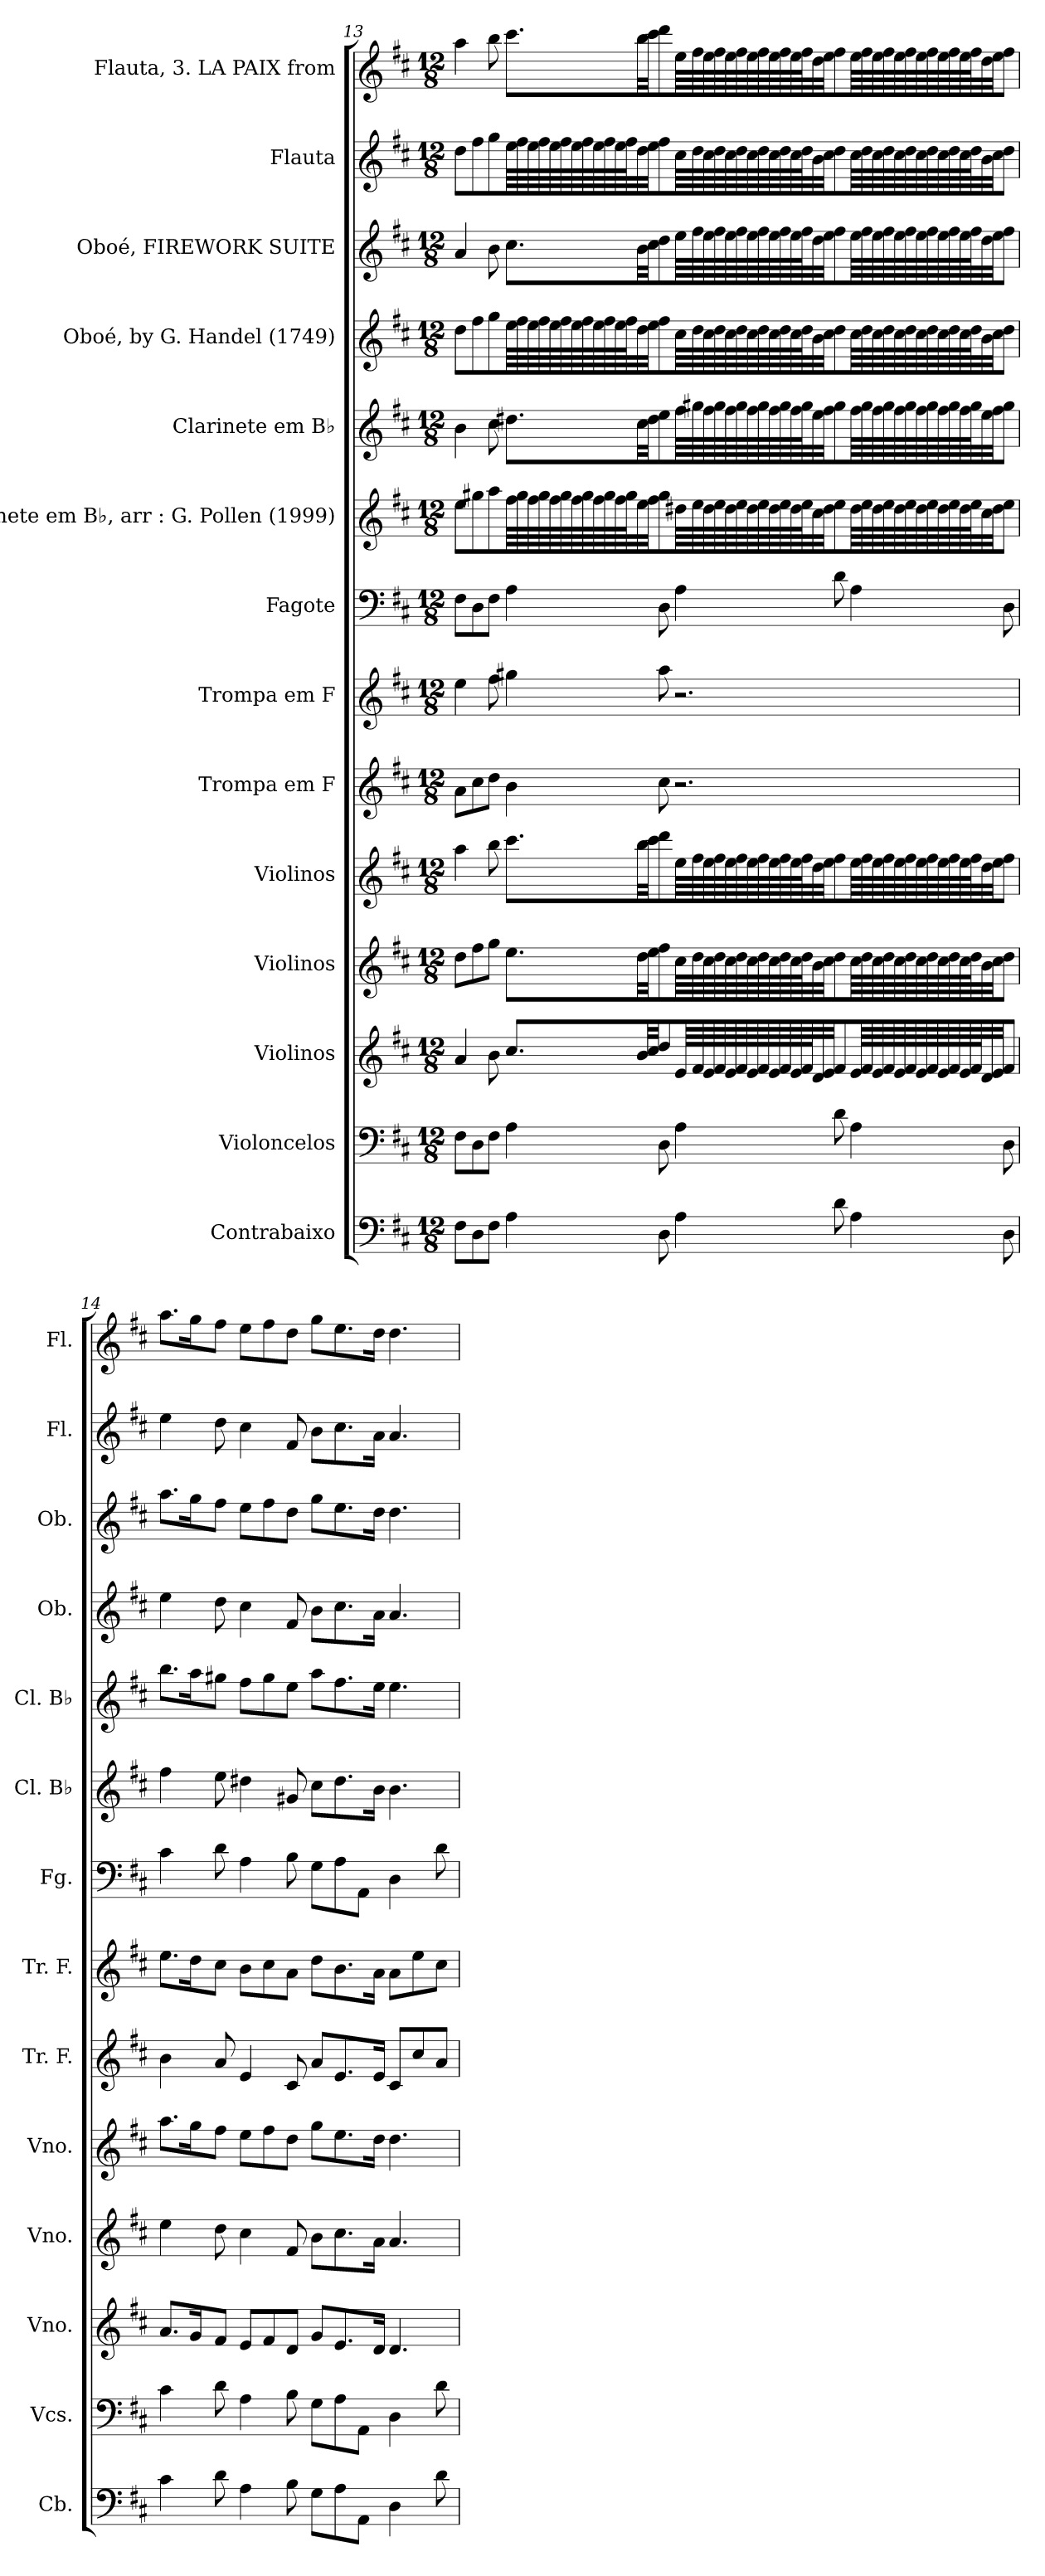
**kern	**kern	**kern	**kern	**kern	**kern	**kern	**kern	**kern	**kern	**kern	**kern	**kern	**kern
*part14	*part13	*part12	*part11	*part10	*part9	*part8	*part7	*part6	*part5	*part4	*part3	*part2	*part1
*staff14	*staff13	*staff12	*staff11	*staff10	*staff9	*staff8	*staff7	*staff6	*staff5	*staff4	*staff3	*staff2	*staff1
*I"Contrabaixo	*I"Violoncelos	*I"Violinos	*I"Violinos	*I"Violinos	*I"Trompa em F	*I"Trompa em F	*I"Fagote	*I"Clarinete em B♭, arr : G. Pollen (1999)	*I"Clarinete em B♭	*I"Oboé, by G. Handel (1749)	*I"Oboé, FIREWORK SUITE	*I"Flauta	*I"Flauta, 3. LA PAIX from
*I'Cb.	*I'Vcs.	*I'Vno.	*I'Vno.	*I'Vno.	*I'Tr. F.	*I'Tr. F.	*I'Fg.	*I'Cl. B♭	*I'Cl. B♭	*I'Ob.	*I'Ob.	*I'Fl.	*I'Fl.
!!LO:PB:g=z
*clefF4	*clefF4	*clefG2	*clefG2	*clefG2	*clefG2	*clefG2	*clefF4	*clefG2	*clefG2	*clefG2	*clefG2	*clefG2	*clefG2
*ITrd7c12	*	*	*	*	*ITrd4c7	*ITrd4c7	*	*ITrd1c2	*ITrd1c2	*	*	*	*
*k[f#c#]	*k[f#c#]	*k[f#c#]	*k[f#c#]	*k[f#c#]	*k[f#]	*k[f#]	*k[f#c#]	*k[]	*k[]	*k[f#c#]	*k[f#c#]	*k[f#c#]	*k[f#c#]
*M12/8	*M12/8	*M12/8	*M12/8	*M12/8	*M12/8	*M12/8	*M12/8	*M12/8	*M12/8	*M12/8	*M12/8	*M12/8	*M12/8
*MM52	*MM52	*MM52	*MM52	*MM52	*MM52	*MM52	*MM52	*MM52	*MM52	*MM52	*MM52	*MM52	*MM52
=13	=13	=13	=13	=13	=13	=13	=13	=13	=13	=13	=13	=13	=13
8FF#\L	8F#\L	4a/	8dd\L	4aa\	8d\L	4a\	8F#\L	8dd\L	4a\	8dd\L	4a/	8dd\L	4aa\
8DD\	8D\	.	8ff#\	.	8f#\	.	8D\	8ff#X\	.	8ff#\	.	8ff#\	.
8FF#\J	8F#\J	8b\	8gg\J	8bb\	8g\J	8b\	8F#\J	8gg\	8b\	8gg\	8b\	8gg\	8bb\
4AA\	4A\	8.cc#/L	8.ee\L	8.ccc#\L	4e\	4cc#X\	4A\	64ee\LLL	8.cc#X\L	64ee\LLL	8.cc#\L	64ee\LLL	8.ccc#\L
.	.	.	.	.	.	.	.	64ff#\	.	64ff#\	.	64ff#\	.
.	.	.	.	.	.	.	.	64ee\	.	64ee\	.	64ee\	.
.	.	.	.	.	.	.	.	64ff#\	.	64ff#\	.	64ff#\	.
.	.	.	.	.	.	.	.	64ee\	.	64ee\	.	64ee\	.
.	.	.	.	.	.	.	.	64ff#\	.	64ff#\	.	64ff#\	.
.	.	.	.	.	.	.	.	64ee\	.	64ee\	.	64ee\	.
.	.	.	.	.	.	.	.	64ff#\	.	64ff#\	.	64ff#\	.
.	.	.	.	.	.	.	.	64ee\	.	64ee\	.	64ee\	.
.	.	.	.	.	.	.	.	64ff#\	.	64ff#\	.	64ff#\	.
.	.	.	.	.	.	.	.	64ee\	.	64ee\	.	64ee\	.
.	.	.	.	.	.	.	.	64ff#\J	.	64ff#\J	.	64ff#\J	.
.	.	32b/LL	32dd\LL	32bb\LL	.	.	.	32dd\	32b\LL	32dd\	32b\LL	32dd\	32bb\LL
.	.	32cc#/JJ	32ee\JJ	32ccc#\JJ	.	.	.	32ee\JJ	32cc#\JJ	32ee\JJ	32cc#\JJ	32ee\JJ	32ccc#\JJ
8DD\	8D\	8dd/	8ff#\	8ddd\	8f#\	8dd\	8D\	8ff#\	8dd\	8ff#\	8dd\	8ff#\	8ddd\
4AA\	4A\	64e/LLL	64cc#\LLL	64ee\LLL	2.r	2.r	4A\	64cc#X\LLL	64ee\LLL	64cc#\LLL	64ee\LLL	64cc#\LLL	64ee\LLL
.	.	64f#/	64dd\	64ff#\	.	.	.	64dd\	64ff#X\	64dd\	64ff#\	64dd\	64ff#\
.	.	64e/	64cc#\	64ee\	.	.	.	64cc#\	64ee\	64cc#\	64ee\	64cc#\	64ee\
.	.	64f#/	64dd\	64ff#\	.	.	.	64dd\	64ff#\	64dd\	64ff#\	64dd\	64ff#\
.	.	64e/	64cc#\	64ee\	.	.	.	64cc#\	64ee\	64cc#\	64ee\	64cc#\	64ee\
.	.	64f#/	64dd\	64ff#\	.	.	.	64dd\	64ff#\	64dd\	64ff#\	64dd\	64ff#\
.	.	64e/	64cc#\	64ee\	.	.	.	64cc#\	64ee\	64cc#\	64ee\	64cc#\	64ee\
.	.	64f#/	64dd\	64ff#\	.	.	.	64dd\	64ff#\	64dd\	64ff#\	64dd\	64ff#\
.	.	64e/	64cc#\	64ee\	.	.	.	64cc#\	64ee\	64cc#\	64ee\	64cc#\	64ee\
.	.	64f#/	64dd\	64ff#\	.	.	.	64dd\	64ff#\	64dd\	64ff#\	64dd\	64ff#\
.	.	64e/	64cc#\	64ee\	.	.	.	64cc#\	64ee\	64cc#\	64ee\	64cc#\	64ee\
.	.	64f#/J	64dd\J	64ff#\J	.	.	.	64dd\J	64ff#\J	64dd\J	64ff#\J	64dd\J	64ff#\J
.	.	32d/	32b\	32dd\	.	.	.	32b\	32dd\	32b\	32dd\	32b\	32dd\
.	.	32e/JJ	32cc#\JJ	32ee\JJ	.	.	.	32cc#\JJ	32ee\JJ	32cc#\JJ	32ee\JJ	32cc#\JJ	32ee\JJ
8D\	8d\	8f#/	8dd\	8ff#\	.	.	8d\	8dd\	8ff#\	8dd\	8ff#\	8dd\	8ff#\
4AA\	4A\	64e/LLL	64cc#\LLL	64ee\LLL	.	.	4A\	64cc#\LLL	64ee\LLL	64cc#\LLL	64ee\LLL	64cc#\LLL	64ee\LLL
.	.	64f#/	64dd\	64ff#\	.	.	.	64dd\	64ff#\	64dd\	64ff#\	64dd\	64ff#\
.	.	64e/	64cc#\	64ee\	.	.	.	64cc#\	64ee\	64cc#\	64ee\	64cc#\	64ee\
.	.	64f#/	64dd\	64ff#\	.	.	.	64dd\	64ff#\	64dd\	64ff#\	64dd\	64ff#\
.	.	64e/	64cc#\	64ee\	.	.	.	64cc#\	64ee\	64cc#\	64ee\	64cc#\	64ee\
.	.	64f#/	64dd\	64ff#\	.	.	.	64dd\	64ff#\	64dd\	64ff#\	64dd\	64ff#\
.	.	64e/	64cc#\	64ee\	.	.	.	64cc#\	64ee\	64cc#\	64ee\	64cc#\	64ee\
.	.	64f#/	64dd\	64ff#\	.	.	.	64dd\	64ff#\	64dd\	64ff#\	64dd\	64ff#\
.	.	64e/	64cc#\	64ee\	.	.	.	64cc#\	64ee\	64cc#\	64ee\	64cc#\	64ee\
.	.	64f#/	64dd\	64ff#\	.	.	.	64dd\	64ff#\	64dd\	64ff#\	64dd\	64ff#\
.	.	64e/	64cc#\	64ee\	.	.	.	64cc#\	64ee\	64cc#\	64ee\	64cc#\	64ee\
.	.	64f#/J	64dd\J	64ff#\J	.	.	.	64dd\J	64ff#\J	64dd\J	64ff#\J	64dd\J	64ff#\J
.	.	32d/	32b\	32dd\	.	.	.	32b\	32dd\	32b\	32dd\	32b\	32dd\
.	.	32e/JJ	32cc#\JJ	32ee\JJ	.	.	.	32cc#\JJ	32ee\JJ	32cc#\JJ	32ee\JJ	32cc#\JJ	32ee\JJ
8DD\	8D\	8f#/J	8dd\J	8ff#\J	.	.	8D\	8dd\J	8ff#\J	8dd\J	8ff#\J	8dd\J	8ff#\J
!!LO:PB:g=z
=14	=14	=14	=14	=14	=14	=14	=14	=14	=14	=14	=14	=14	=14
4C#\	4c#\	8.a/L	4ee\	8.aa\L	4e\	8.a\L	4c#\	4ee\	8.aa\L	4ee\	8.aa\L	4ee\	8.aa\L
.	.	16g/K	.	16gg\K	.	16g\K	.	.	16gg\K	.	16gg\K	.	16gg\K
8D\	8d\	8f#/J	8dd\	8ff#\J	8d/	8f#\J	8d\	8dd\	8ff#X\J	8dd\	8ff#\J	8dd\	8ff#\J
*	*	*	*	*	*	*	*	*	*	*	*	*	*MM50
4AA\	4A\	8e/L	4cc#\	8ee\L	4A/	8e\L	4A\	4cc#X\	8ee\L	4cc#\	8ee\L	4cc#\	8ee\L
.	.	8f#/	.	8ff#\	.	8f#\	.	.	8ff#\	.	8ff#\	.	8ff#\
8BB\	8B\	8d/J	8f#/	8dd\J	8F#/	8d\J	8B\	8f#X/	8dd\J	8f#/	8dd\J	8f#/	8dd\J
*	*	*	*	*	*	*	*	*	*	*	*	*	*MM48
8GG\L	8G\L	8g/L	8b\L	8gg\L	8d/L	8g\L	8G\L	8b\L	8gg\L	8b\L	8gg\L	8b\L	8gg\L
8AA\	8A\	8.e/	8.cc#\	8.ee\	8.A/	8.e\	8A\	8.cc#\	8.ee\	8.cc#\	8.ee\	8.cc#\	8.ee\
8AAA\J	8AA\J	.	.	.	.	.	8AA\J	.	.	.	.	.	.
.	.	16d/Jk	16a\Jk	16dd\Jk	16A/Jk	16d\Jk	.	16a\Jk	16dd\Jk	16a\Jk	16dd\Jk	16a\Jk	16dd\Jk
*	*	*	*	*	*	*	*	*	*	*	*	*	*MM46
4DD\	4D\	4.d/	4.a/	4.dd\	8F#/L	8d\L	4D\	4.a\	4.dd\	4.a/	4.dd\	4.a/	4.dd\
.	.	.	.	.	8f#/	8a\	.	.	.	.	.	.	.
8D\	8d\	.	.	.	8d/J	8f#\J	8d\	.	.	.	.	.	.
=	=	=	=	=	=	=	=	=	=	=	=	=	=
*-	*-	*-	*-	*-	*-	*-	*-	*-	*-	*-	*-	*-	*-
